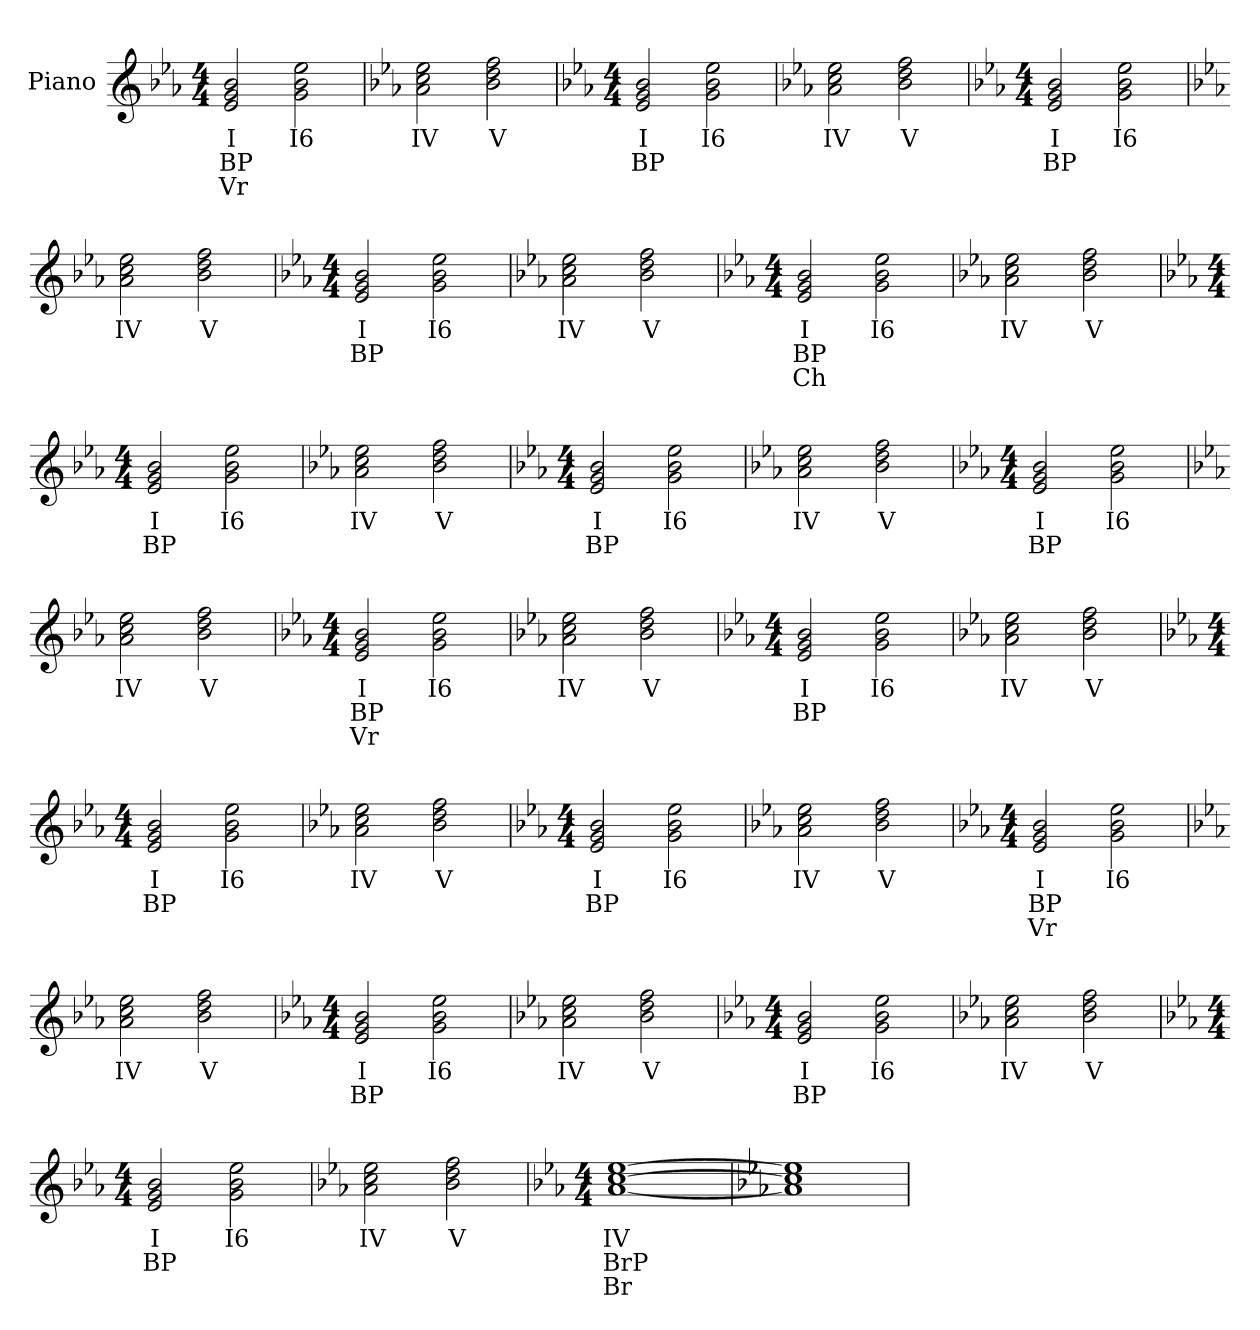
**kern	**text	**text	**text
*part1	*part1	*part1	*part1
*staff1	*staff1	*staff1	*staff1
*I"Piano	*	*	*
*I'Pno	*	*	*
*k[b-e-a-]	*	*	*
*E-:	*	*	*
*M4/4	*	*	*
=	=	=	=
2e- 2g 2b-	I	BP	Vr
2g 2b- 2ee-	I6	.	.
=	=	=	=
*k[b-e-a-]	*	*	*
*E-:	*	*	*
2a- 2cc 2ee-	IV	.	.
2b- 2dd 2ff	V	.	.
=	=	=	=
*k[b-e-a-]	*	*	*
*E-:	*	*	*
*M4/4	*	*	*
2e- 2g 2b-	I	BP	.
2g 2b- 2ee-	I6	.	.
=	=	=	=
*k[b-e-a-]	*	*	*
*E-:	*	*	*
2a- 2cc 2ee-	IV	.	.
2b- 2dd 2ff	V	.	.
=	=	=	=
*k[b-e-a-]	*	*	*
*E-:	*	*	*
*M4/4	*	*	*
2e- 2g 2b-	I	BP	.
2g 2b- 2ee-	I6	.	.
=	=	=	=
*k[b-e-a-]	*	*	*
*E-:	*	*	*
2a- 2cc 2ee-	IV	.	.
2b- 2dd 2ff	V	.	.
=	=	=	=
*k[b-e-a-]	*	*	*
*E-:	*	*	*
*M4/4	*	*	*
2e- 2g 2b-	I	BP	.
2g 2b- 2ee-	I6	.	.
=	=	=	=
*k[b-e-a-]	*	*	*
*E-:	*	*	*
2a- 2cc 2ee-	IV	.	.
2b- 2dd 2ff	V	.	.
=	=	=	=
*k[b-e-a-]	*	*	*
*E-:	*	*	*
*M4/4	*	*	*
2e- 2g 2b-	I	BP	Ch
2g 2b- 2ee-	I6	.	.
=	=	=	=
*k[b-e-a-]	*	*	*
*E-:	*	*	*
2a- 2cc 2ee-	IV	.	.
2b- 2dd 2ff	V	.	.
=	=	=	=
*k[b-e-a-]	*	*	*
*E-:	*	*	*
*M4/4	*	*	*
2e- 2g 2b-	I	BP	.
2g 2b- 2ee-	I6	.	.
=	=	=	=
*k[b-e-a-]	*	*	*
*E-:	*	*	*
2a- 2cc 2ee-	IV	.	.
2b- 2dd 2ff	V	.	.
=	=	=	=
*k[b-e-a-]	*	*	*
*E-:	*	*	*
*M4/4	*	*	*
2e- 2g 2b-	I	BP	.
2g 2b- 2ee-	I6	.	.
=	=	=	=
*k[b-e-a-]	*	*	*
*E-:	*	*	*
2a- 2cc 2ee-	IV	.	.
2b- 2dd 2ff	V	.	.
=	=	=	=
*k[b-e-a-]	*	*	*
*E-:	*	*	*
*M4/4	*	*	*
2e- 2g 2b-	I	BP	.
2g 2b- 2ee-	I6	.	.
=	=	=	=
*k[b-e-a-]	*	*	*
*E-:	*	*	*
2a- 2cc 2ee-	IV	.	.
2b- 2dd 2ff	V	.	.
=	=	=	=
*k[b-e-a-]	*	*	*
*E-:	*	*	*
*M4/4	*	*	*
2e- 2g 2b-	I	BP	Vr
2g 2b- 2ee-	I6	.	.
=	=	=	=
*k[b-e-a-]	*	*	*
*E-:	*	*	*
2a- 2cc 2ee-	IV	.	.
2b- 2dd 2ff	V	.	.
=	=	=	=
*k[b-e-a-]	*	*	*
*E-:	*	*	*
*M4/4	*	*	*
2e- 2g 2b-	I	BP	.
2g 2b- 2ee-	I6	.	.
=	=	=	=
*k[b-e-a-]	*	*	*
*E-:	*	*	*
2a- 2cc 2ee-	IV	.	.
2b- 2dd 2ff	V	.	.
=	=	=	=
*k[b-e-a-]	*	*	*
*E-:	*	*	*
*M4/4	*	*	*
2e- 2g 2b-	I	BP	.
2g 2b- 2ee-	I6	.	.
=	=	=	=
*k[b-e-a-]	*	*	*
*E-:	*	*	*
2a- 2cc 2ee-	IV	.	.
2b- 2dd 2ff	V	.	.
=	=	=	=
*k[b-e-a-]	*	*	*
*E-:	*	*	*
*M4/4	*	*	*
2e- 2g 2b-	I	BP	.
2g 2b- 2ee-	I6	.	.
=	=	=	=
*k[b-e-a-]	*	*	*
*E-:	*	*	*
2a- 2cc 2ee-	IV	.	.
2b- 2dd 2ff	V	.	.
=	=	=	=
*k[b-e-a-]	*	*	*
*E-:	*	*	*
*M4/4	*	*	*
2e- 2g 2b-	I	BP	Vr
2g 2b- 2ee-	I6	.	.
=	=	=	=
*k[b-e-a-]	*	*	*
*E-:	*	*	*
2a- 2cc 2ee-	IV	.	.
2b- 2dd 2ff	V	.	.
=	=	=	=
*k[b-e-a-]	*	*	*
*E-:	*	*	*
*M4/4	*	*	*
2e- 2g 2b-	I	BP	.
2g 2b- 2ee-	I6	.	.
=	=	=	=
*k[b-e-a-]	*	*	*
*E-:	*	*	*
2a- 2cc 2ee-	IV	.	.
2b- 2dd 2ff	V	.	.
=	=	=	=
*k[b-e-a-]	*	*	*
*E-:	*	*	*
*M4/4	*	*	*
2e- 2g 2b-	I	BP	.
2g 2b- 2ee-	I6	.	.
=	=	=	=
*k[b-e-a-]	*	*	*
*E-:	*	*	*
2a- 2cc 2ee-	IV	.	.
2b- 2dd 2ff	V	.	.
=	=	=	=
*k[b-e-a-]	*	*	*
*E-:	*	*	*
*M4/4	*	*	*
2e- 2g 2b-	I	BP	.
2g 2b- 2ee-	I6	.	.
=	=	=	=
*k[b-e-a-]	*	*	*
*E-:	*	*	*
2a- 2cc 2ee-	IV	.	.
2b- 2dd 2ff	V	.	.
=	=	=	=
*k[b-e-a-]	*	*	*
*E-:	*	*	*
*M4/4	*	*	*
[1a- [1cc [1ee-	IV	BrP	Br
=	=	=	=
*k[b-e-a-]	*	*	*
*E-:	*	*	*
1a-] 1cc] 1ee-]	.	.	.
=	=	=	=
*-	*-	*-	*-
